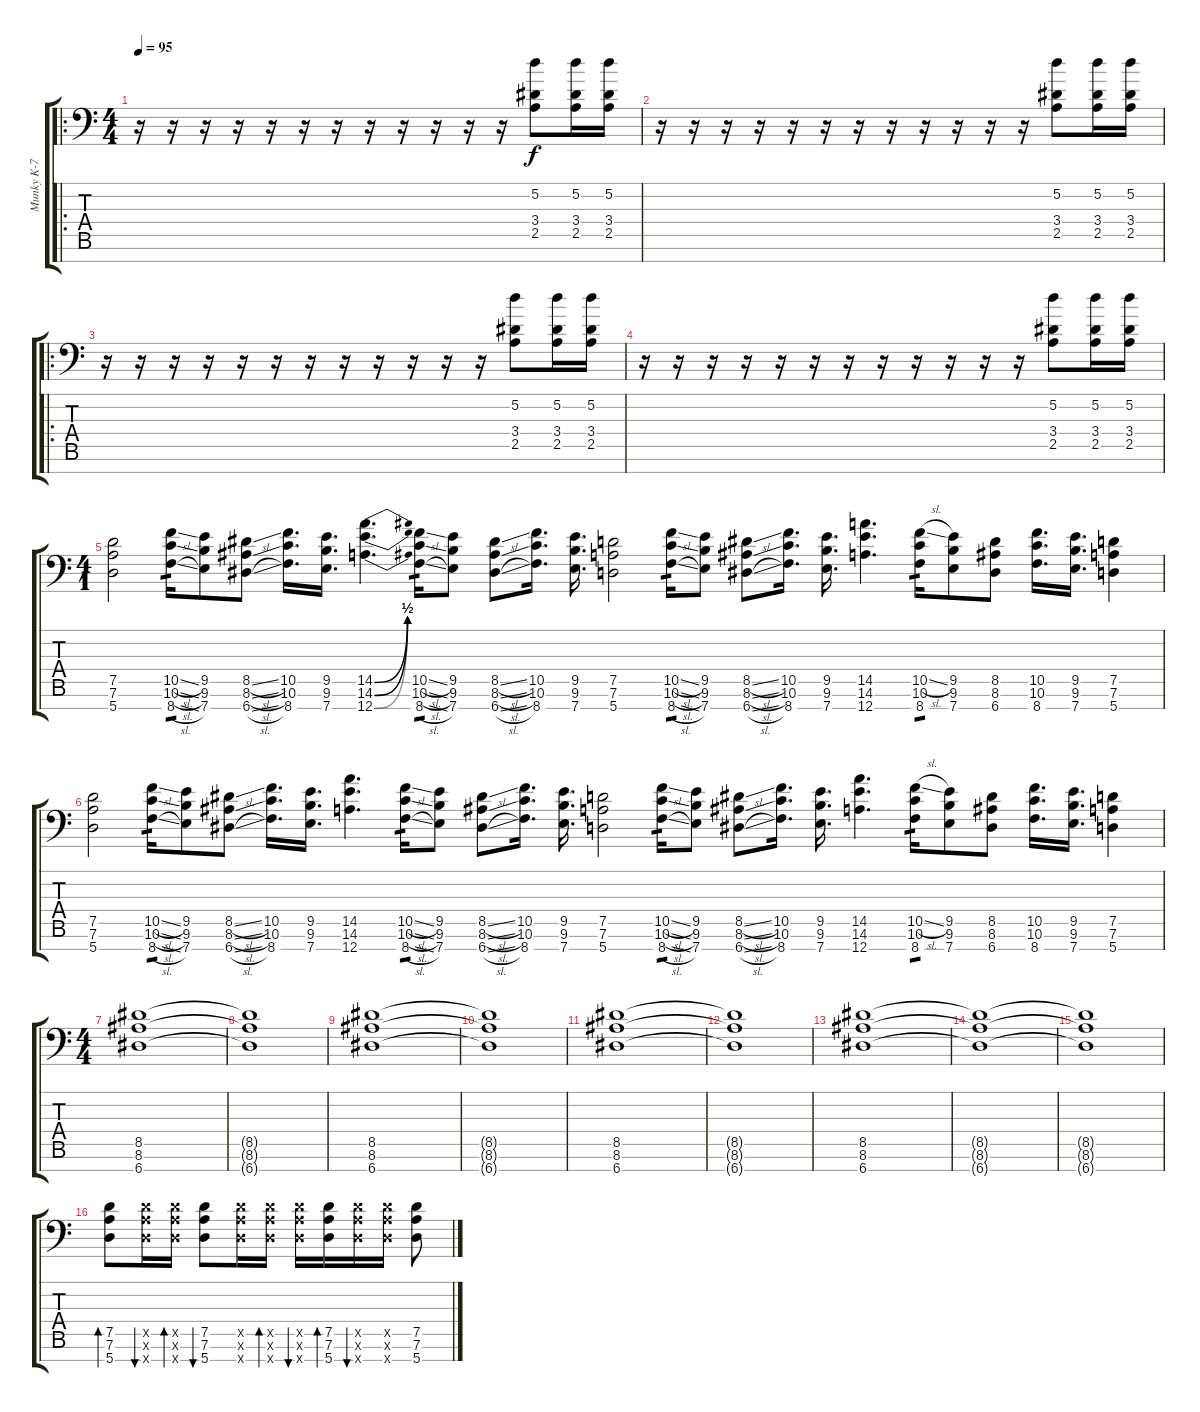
\track ("Munky K-7 Double" "Munky K-7 ") {instrument overdrivenguitar}
\staff {score tabs}
\tuning (D4 A3 F3 C3 G2 D2 A1) {hide}
\ro
\ts (4 4)
\tempo 95
\clef f4
\ks c
r.16{dy f} r.16 r.16 r.16 r.16 r.16 r.16 r.16 r.16 r.16 r.16 r.16 (5.2 3.4 2.5).8 (5.2 3.4 2.5).16 (5.2 3.4 2.5).16 |
r.16 r.16 r.16 r.16 r.16 r.16 r.16 r.16 r.16 r.16 r.16 r.16 (5.2 3.4 2.5).8 (5.2 3.4 2.5).16 (5.2 3.4 2.5).16 |
\ro
r.16 r.16 r.16 r.16 r.16 r.16 r.16 r.16 r.16 r.16 r.16 r.16 (5.2 3.4 2.5).8 (5.2 3.4 2.5).16 (5.2 3.4 2.5).16 |
r.16 r.16 r.16 r.16 r.16 r.16 r.16 r.16 r.16 r.16 r.16 r.16 (5.2 3.4 2.5).8 (5.2 3.4 2.5).16 (5.2 3.4 2.5).16 |
\ts (4 1)
(7.5 7.6 5.7).2 (10.5{sl} 10.6{sl} 8.7{sl}).16{tp 1} (9.5 9.6 7.7).8 (8.5{sl} 8.6{sl} 6.7{sl}).8 (10.5 10.6 8.7).16{d} (9.5 9.6 7.7).16{d} (14.5{be (bend 0 0 60 2)} 14.6{be (bend 0 0 60 2)} 12.7{be (bend 0 0 60 2)}).4{d} (10.5{sl} 10.6{sl} 8.7{sl}).16{tp 1} (9.5 9.6 7.7).8 (8.5{sl} 8.6{sl} 6.7{sl}).8 (10.5 10.6 8.7).16{d} (9.5 9.6 7.7).16{d} (7.5 7.6 5.7).2 (10.5{sl} 10.6{sl} 8.7{sl}).16{tp 1} (9.5 9.6 7.7).8 (8.5{sl} 8.6{sl} 6.7{sl}).8 (10.5 10.6 8.7).16{d} (9.5 9.6 7.7).16{d} (14.5 14.6 12.7).4{d} (10.5{sl} 10.6 8.7).16{tp 1} (9.5 9.6 7.7).8 (8.5 8.6 6.7).8 (10.5 10.6 8.7).16{d} (9.5 9.6 7.7).16{d} (7.5 7.6 5.7).4 |
(7.5 7.6 5.7).2 (10.5{sl} 10.6{sl} 8.7{sl}).16{tp 1} (9.5 9.6 7.7).8 (8.5{sl} 8.6{sl} 6.7{sl}).8 (10.5 10.6 8.7).16{d} (9.5 9.6 7.7).16{d} (14.5 14.6 12.7).4{d} (10.5{sl} 10.6{sl} 8.7{sl}).16{tp 1} (9.5 9.6 7.7).8 (8.5{sl} 8.6{sl} 6.7{sl}).8 (10.5 10.6 8.7).16{d} (9.5 9.6 7.7).16{d} (7.5 7.6 5.7).2 (10.5{sl} 10.6{sl} 8.7{sl}).16{tp 1} (9.5 9.6 7.7).8 (8.5{sl} 8.6{sl} 6.7{sl}).8 (10.5 10.6 8.7).16{d} (9.5 9.6 7.7).16{d} (14.5 14.6 12.7).4{d} (10.5{sl} 10.6 8.7).16{tp 1} (9.5 9.6 7.7).8 (8.5 8.6 6.7).8 (10.5 10.6 8.7).16{d} (9.5 9.6 7.7).16{d} (7.5 7.6 5.7).4 |
\ts (4 4)
(8.5 8.6 6.7).1 |
(8.5{t} 8.6{t} 6.7{t}).1 |
(8.5 8.6 6.7).1 |
(8.5{t} 8.6{t} 6.7{t}).1 |
(8.5 8.6 6.7).1 |
(8.5{t} 8.6{t} 6.7{t}).1 |
(8.5 8.6 6.7).1 |
(8.5{t} 8.6{t} 6.7{t}).1 |
(8.5{t} 8.6{t} 6.7{t}).1 |
(7.5 7.6 5.7).8{bd 30} (7.5{x} 7.6{x} 5.7{x}).16{bu 30} (7.5{x} 7.6{x} 5.7{x}).16{bd 30} (7.5 7.6 5.7).8{bu 30} (7.5{x} 7.6{x} 5.7{x}).16 (7.5{x} 7.6{x} 5.7{x}).16{bd 30} (7.5{x} 7.6{x} 5.7{x}).16{bu 30} (7.5 7.6 5.7).16{bd 30} (7.5{x} 7.6{x} 5.7{x}).16{bu 30} (7.5{x} 7.6{x} 5.7{x}).16 (7.5 7.6 5.7).8
